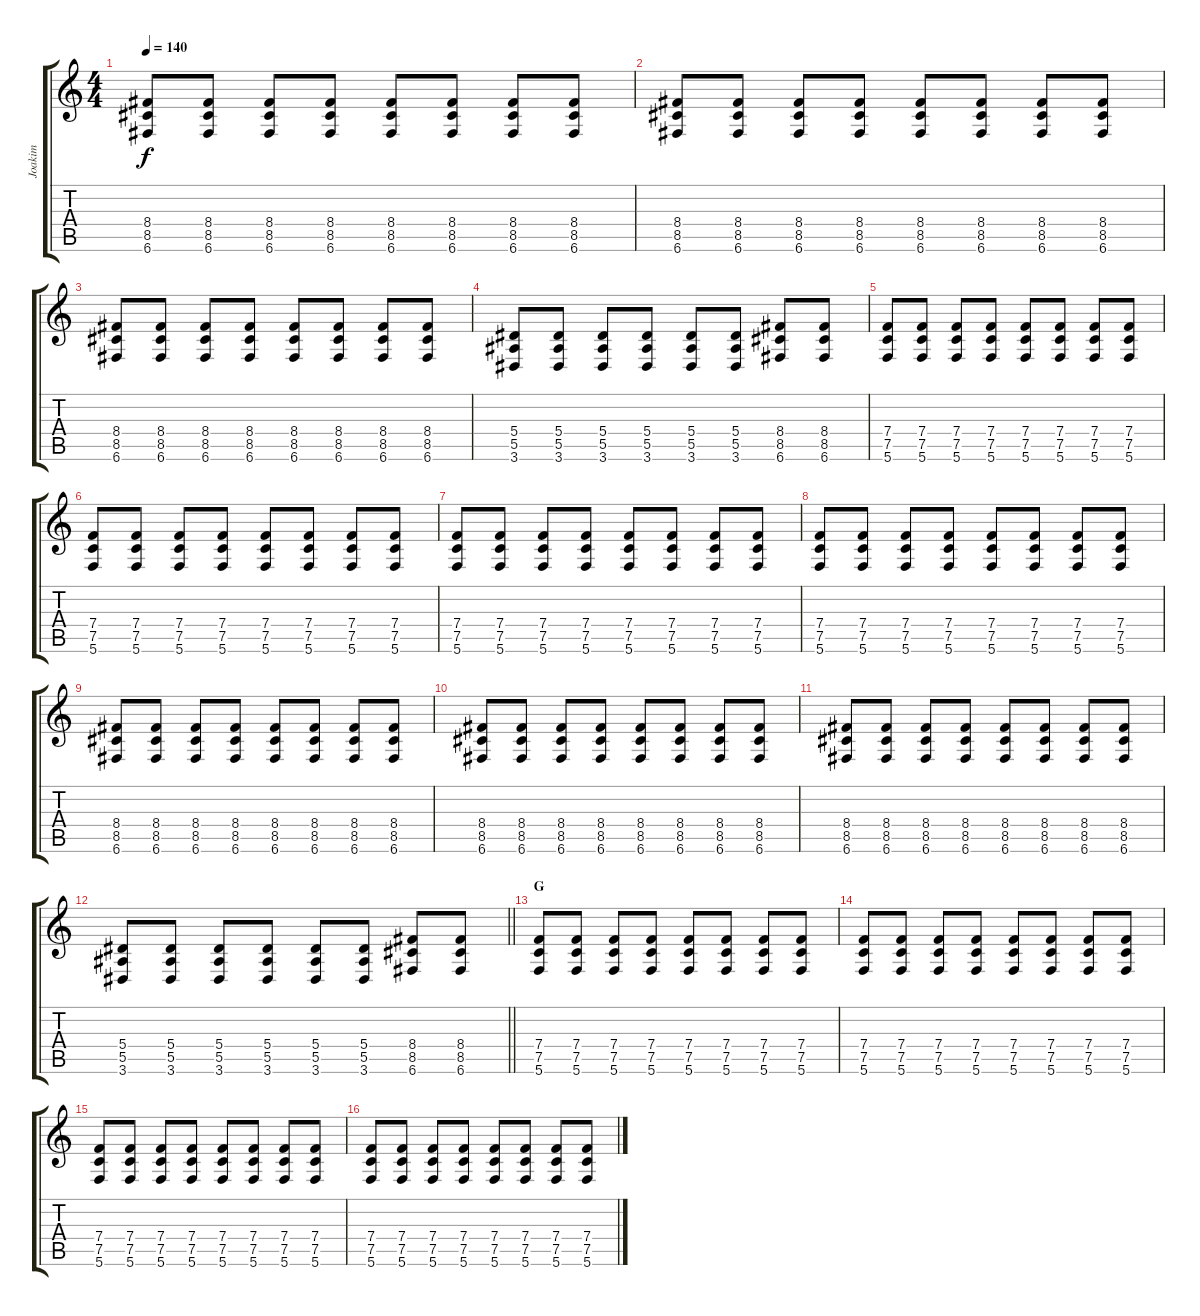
\track ("Joakim" "Joakim") {instrument distortionguitar}
\staff {score tabs}
\tuning (C4 G3 Eb3 Bb2 F2 C2) {hide}
\ts (4 4)
\tempo 140
\clef g2
\ks c
(8.4 8.5 6.6).8{dy f} (8.4 8.5 6.6).8 (8.4 8.5 6.6).8 (8.4 8.5 6.6).8 (8.4 8.5 6.6).8 (8.4 8.5 6.6).8 (8.4 8.5 6.6).8 (8.4 8.5 6.6).8 |
(8.4 8.5 6.6).8 (8.4 8.5 6.6).8 (8.4 8.5 6.6).8 (8.4 8.5 6.6).8 (8.4 8.5 6.6).8 (8.4 8.5 6.6).8 (8.4 8.5 6.6).8 (8.4 8.5 6.6).8 |
(8.4 8.5 6.6).8 (8.4 8.5 6.6).8 (8.4 8.5 6.6).8 (8.4 8.5 6.6).8 (8.4 8.5 6.6).8 (8.4 8.5 6.6).8 (8.4 8.5 6.6).8 (8.4 8.5 6.6).8 |
(5.4 5.5 3.6).8 (5.4 5.5 3.6).8 (5.4 5.5 3.6).8 (5.4 5.5 3.6).8 (5.4 5.5 3.6).8 (5.4 5.5 3.6).8 (8.4 8.5 6.6).8 (8.4 8.5 6.6).8 |
(7.4 7.5 5.6).8 (7.4 7.5 5.6).8 (7.4 7.5 5.6).8 (7.4 7.5 5.6).8 (7.4 7.5 5.6).8 (7.4 7.5 5.6).8 (7.4 7.5 5.6).8 (7.4 7.5 5.6).8 |
(7.4 7.5 5.6).8 (7.4 7.5 5.6).8 (7.4 7.5 5.6).8 (7.4 7.5 5.6).8 (7.4 7.5 5.6).8 (7.4 7.5 5.6).8 (7.4 7.5 5.6).8 (7.4 7.5 5.6).8 |
(7.4 7.5 5.6).8 (7.4 7.5 5.6).8 (7.4 7.5 5.6).8 (7.4 7.5 5.6).8 (7.4 7.5 5.6).8 (7.4 7.5 5.6).8 (7.4 7.5 5.6).8 (7.4 7.5 5.6).8 |
(7.4 7.5 5.6).8 (7.4 7.5 5.6).8 (7.4 7.5 5.6).8 (7.4 7.5 5.6).8 (7.4 7.5 5.6).8 (7.4 7.5 5.6).8 (7.4 7.5 5.6).8 (7.4 7.5 5.6).8 |
(8.4 8.5 6.6).8 (8.4 8.5 6.6).8 (8.4 8.5 6.6).8 (8.4 8.5 6.6).8 (8.4 8.5 6.6).8 (8.4 8.5 6.6).8 (8.4 8.5 6.6).8 (8.4 8.5 6.6).8 |
(8.4 8.5 6.6).8 (8.4 8.5 6.6).8 (8.4 8.5 6.6).8 (8.4 8.5 6.6).8 (8.4 8.5 6.6).8 (8.4 8.5 6.6).8 (8.4 8.5 6.6).8 (8.4 8.5 6.6).8 |
(8.4 8.5 6.6).8 (8.4 8.5 6.6).8 (8.4 8.5 6.6).8 (8.4 8.5 6.6).8 (8.4 8.5 6.6).8 (8.4 8.5 6.6).8 (8.4 8.5 6.6).8 (8.4 8.5 6.6).8 |
\barLineRight lightlight
(5.4 5.5 3.6).8 (5.4 5.5 3.6).8 (5.4 5.5 3.6).8 (5.4 5.5 3.6).8 (5.4 5.5 3.6).8 (5.4 5.5 3.6).8 (8.4 8.5 6.6).8 (8.4 8.5 6.6).8 |
\section ("" "G")
(7.4 7.5 5.6).8 (7.4 7.5 5.6).8 (7.4 7.5 5.6).8 (7.4 7.5 5.6).8 (7.4 7.5 5.6).8 (7.4 7.5 5.6).8 (7.4 7.5 5.6).8 (7.4 7.5 5.6).8 |
(7.4 7.5 5.6).8 (7.4 7.5 5.6).8 (7.4 7.5 5.6).8 (7.4 7.5 5.6).8 (7.4 7.5 5.6).8 (7.4 7.5 5.6).8 (7.4 7.5 5.6).8 (7.4 7.5 5.6).8 |
(7.4 7.5 5.6).8 (7.4 7.5 5.6).8 (7.4 7.5 5.6).8 (7.4 7.5 5.6).8 (7.4 7.5 5.6).8 (7.4 7.5 5.6).8 (7.4 7.5 5.6).8 (7.4 7.5 5.6).8 |
(7.4 7.5 5.6).8 (7.4 7.5 5.6).8 (7.4 7.5 5.6).8 (7.4 7.5 5.6).8 (7.4 7.5 5.6).8 (7.4 7.5 5.6).8 (7.4 7.5 5.6).8 (7.4 7.5 5.6).8
